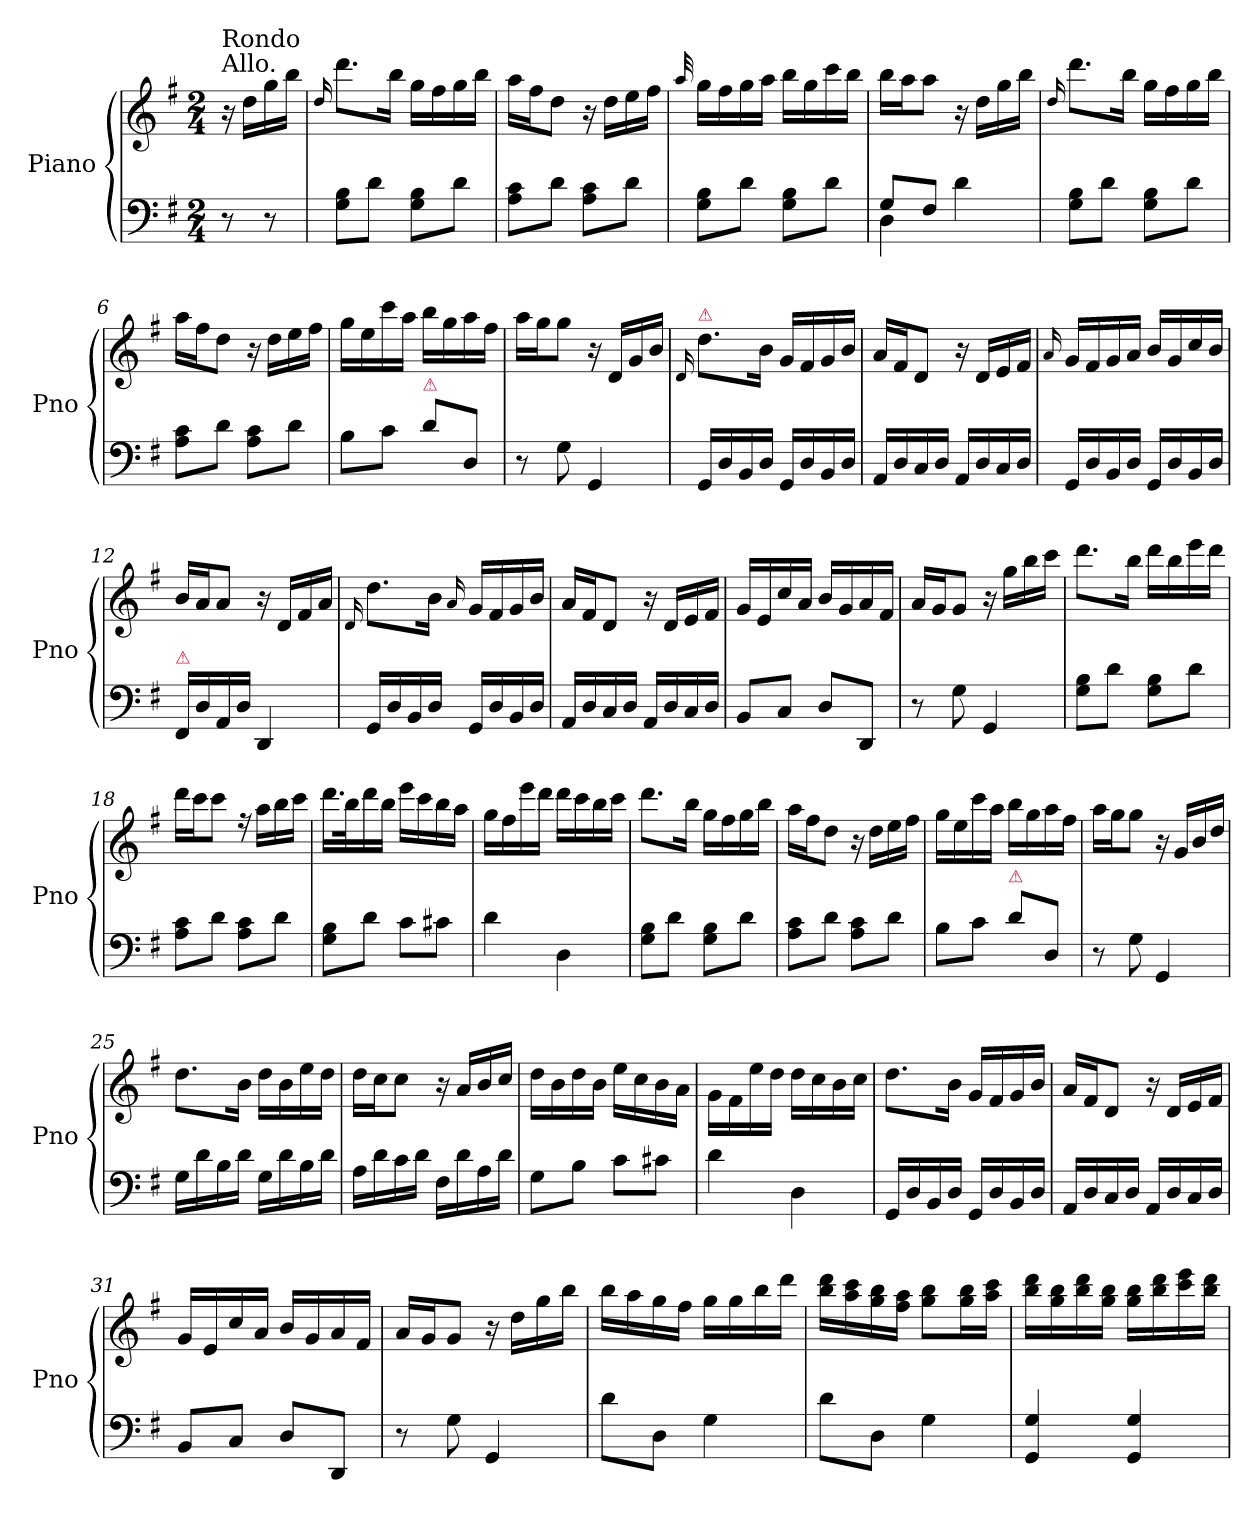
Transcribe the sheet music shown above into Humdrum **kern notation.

**kern	**kern	**dynam
*part2	*part1	*part1
*staff2	*staff1	*staff1
*I"Piano	*I"Piano	*
*I'Pno	*I'Pno	*
*clefF4	*clefG2	*
*k[f#]	*k[f#]	*
*G:	*G:	*
*M2/4	*M2/4	*
=	=	=
!	!LO:TX:a:t=Allo.	!
!	!LO:TX:a:t=Rondo	!
8r	16r	.
.	16dd\LL	.
8r	16gg\	.
.	16bb\JJ	.
=1	=1	=1
.	16qqdd/	.
!	!	!LO:DY:b
8G\ 8B\L	8.ddd\L	pia&colon;
8d\J	.	.
.	16bb\Jk	.
8G\ 8B\L	16gg\LL	.
.	16ff#\	.
8d\J	16gg\	.
.	16bb\JJ	.
=2	=2	=2
8A\ 8c\L	16aa\LL	.
.	16ff#\J	.
8d\J	8dd\J	.
8A\ 8c\L	16r	.
.	16dd\LL	.
8d\J	16ee\	.
.	16ff#\JJ	.
=3	=3	=3
.	32qqaa/	.
8G\ 8B\L	16gg\LL	.
.	16ff#\	.
8d\J	16gg\	.
.	16aa\JJ	.
8G\ 8B\L	16bb\LL	.
.	16gg\	.
8d\J	16ccc\	.
.	16bb\JJ	.
=4	=4	=4
*^	*	*
8G/L	4D\	16bb\LL	.
.	.	16aa\J	.
8F#/J	.	8aa\J	.
4d\	4ryy	16r	.
.	.	16dd\LL	.
.	.	16gg\	.
.	.	16bb\JJ	.
*v	*v	*	*
=5	=5	=5
.	16qqdd/	.
8G\ 8B\L	8.ddd\L	.
8d\J	.	.
.	16bb\Jk	.
8G\ 8B\L	16gg\LL	.
.	16ff#\	.
8d\J	16gg\	.
.	16bb\JJ	.
=6	=6	=6
8A\ 8c\L	16aa\LL	.
.	16ff#\J	.
8d\J	8dd\J	.
8A\ 8c\L	16r	.
.	16dd\LL	.
8d\J	16ee\	.
.	16ff#\JJ	.
=7	=7	=7
8B\L	16gg\LL	.
.	16ee\	.
8c\J	16ccc\	.
.	16aa\JJ	.
!LO:TX:a:color=crimson:t=⚠	!	!
8d\L	16bb\LL	.
.	16gg\	.
8D/J	16aa\	.
.	16ff#\JJ	.
=8	=8	=8
8r	16aa\LL	.
.	16gg\J	.
8G\	8gg\J	.
4GG/	16r	.
.	16d/LL	.
.	16g/	.
.	16b/JJ	.
=9	=9	=9
.	16qqd/	.
!	!LO:TX:a:color=crimson:t=⚠	!
!	!	!LO:DY:b
16GG/LL	8.dd\L	for&colon;
16D/	.	.
16BB/	.	.
16D/JJ	16b\Jk	.
16GG/LL	16g/LL	.
16D/	16f#/	.
16BB/	16g/	.
16D/JJ	16b/JJ	.
=10	=10	=10
16AA/LL	16a/LL	.
16D/	16f#/J	.
16C/	8d/J	.
16D/JJ	.	.
16AA/LL	16r	.
16D/	16d/LL	.
16C/	16e/	.
16D/JJ	16f#/JJ	.
=11	=11	=11
.	16qqa/	.
16GG/LL	16g/LL	.
16D/	16f#/	.
16BB/	16g/	.
16D/JJ	16a/JJ	.
16GG/LL	16b/LL	.
16D/	16g/	.
16BB/	16cc/	.
16D/JJ	16b/JJ	.
=12	=12	=12
!LO:TX:a:color=crimson:t=⚠	!	!
16FF#/LL	16b/LL	.
16D/	16a/J	.
16AA/	8a/J	.
16D/JJ	.	.
4DD/	16r	.
.	16d/LL	.
.	16f#/	.
.	16a/JJ	.
=13	=13	=13
.	16qqd/	.
16GG/LL	8.dd\L	.
16D/	.	.
16BB/	.	.
16D/JJ	16b\Jk	.
.	16qqa/	.
16GG/LL	16g/LL	.
16D/	16f#/	.
16BB/	16g/	.
16D/JJ	16b/JJ	.
=14	=14	=14
16AA/LL	16a/LL	.
16D/	16f#/J	.
16C/	8d/J	.
16D/JJ	.	.
16AA/LL	16r	.
16D/	16d/LL	.
16C/	16e/	.
16D/JJ	16f#/JJ	.
=15	=15	=15
8BB/L	16g/LL	.
.	16e/	.
8C/J	16cc/	.
.	16a/JJ	.
8D/L	16b/LL	.
.	16g/	.
8DD/J	16a/	.
.	16f#/JJ	.
=16	=16	=16
8r	16a/LL	.
.	16g/J	.
8G\	8g/J	.
4GG/	16r	.
.	16gg\LL	.
.	16bb\	.
.	16ccc\JJ	.
=17	=17	=17
8G\ 8B\L	8.ddd\L	.
8d\J	.	.
.	16bb\Jk	.
8G\ 8B\L	16ddd\LL	.
.	16bb\	.
8d\J	16eee\	.
.	16ddd\JJ	.
=18	=18	=18
8A\ 8c\L	16ddd\LL	.
.	16ccc\J	.
8d\J	8ccc\J	.
8A\ 8c\L	16rff	.
.	16aa\LL	.
8d\J	16bb\	.
.	16ccc\JJ	.
=19	=19	=19
8G\ 8B\L	16.ddd\LL	.
.	32bb\K	.
8d\J	16ddd\	.
.	16bb\JJ	.
8c\L	16eee\LL	.
.	16ccc\	.
8c#X\J	16bb\	.
.	16aa\JJ	.
=20	=20	=20
4d\	16gg\LL	.
.	16ff#\	.
.	16eee\	.
.	16ddd\JJ	.
4D\	16ddd\LL	.
.	16ccc\	.
.	16bb\	.
.	16ccc\JJ	.
=21	=21	=21
8G\ 8B\L	8.ddd\L	.
8d\J	.	.
.	16bb\Jk	.
8G\ 8B\L	16gg\LL	.
.	16ff#\	.
8d\J	16gg\	.
.	16bb\JJ	.
=22	=22	=22
8A\ 8c\L	16aa\LL	.
.	16ff#\J	.
8d\J	8dd\J	.
8A\ 8c\L	16r	.
.	16dd\LL	.
8d\J	16ee\	.
.	16ff#\JJ	.
=23	=23	=23
8B\L	16gg\LL	.
.	16ee\	.
8c\J	16ccc\	.
.	16aa\JJ	.
!LO:TX:a:color=crimson:t=⚠	!	!
8d\L	16bb\LL	.
.	16gg\	.
8D/J	16aa\	.
.	16ff#\JJ	.
=24	=24	=24
8r	16aa\LL	.
.	16gg\J	.
8G\	8gg\J	.
4GG/	16r	.
.	16g/LL	.
.	16b/	.
.	16dd/JJ	.
=25	=25	=25
16G\LL	8.dd\L	.
16d\	.	.
16B\	.	.
16d\JJ	16b\Jk	.
16G\LL	16dd\LL	.
16d\	16b\	.
16B\	16ee\	.
16d\JJ	16dd\JJ	.
=26	=26	=26
16A\LL	16dd\LL	.
16d\	16cc\J	.
16c\	8cc\J	.
16d\JJ	.	.
16F#\LL	16r	.
16d\	16a/LL	.
16A\	16b/	.
16d\JJ	16cc/JJ	.
=27	=27	=27
8G\L	16dd\LL	.
.	16b\	.
8B\J	16dd\	.
.	16b\JJ	.
8c\L	16ee\LL	.
.	16cc\	.
8c#X\J	16b\	.
.	16a\JJ	.
=28	=28	=28
4d\	16g\LL	.
.	16f#\	.
.	16ee\	.
.	16dd\JJ	.
4D\	16dd\LL	.
.	16cc\	.
.	16b\	.
.	16cc\JJ	.
=29	=29	=29
16GG/LL	8.dd\L	.
16D/	.	.
16BB/	.	.
16D/JJ	16b\Jk	.
16GG/LL	16g/LL	.
16D/	16f#/	.
16BB/	16g/	.
16D/JJ	16b/JJ	.
=30	=30	=30
16AA/LL	16a/LL	.
16D/	16f#/J	.
16C/	8d/J	.
16D/JJ	.	.
16AA/LL	16r	.
16D/	16d/LL	.
16C/	16e/	.
16D/JJ	16f#/JJ	.
=31	=31	=31
8BB/L	16g/LL	.
.	16e/	.
8C/J	16cc/	.
.	16a/JJ	.
8D/L	16b/LL	.
.	16g/	.
8DD/J	16a/	.
.	16f#/JJ	.
=32	=32	=32
8r	16a/LL	.
.	16g/J	.
8G\	8g/J	.
4GG/	16r	.
.	16dd\LL	.
.	16gg\	.
.	16bb\JJ	.
=33	=33	=33
8d\L	16bb\LL	.
.	16aa\	.
8D\J	16gg\	.
.	16ff#\JJ	.
4G\	16gg\LL	.
.	16gg\	.
.	16bb\	.
.	16ddd\JJ	.
=34	=34	=34
8d\L	16bb\ 16ddd\LL	.
.	16aa\ 16ccc\	.
8D\J	16gg\ 16bb\	.
.	16ff#\ 16aa\JJ	.
4G\	8gg\ 8bb\L	.
.	16gg\ 16bb\L	.
.	16aa\ 16ccc\JJ	.
=35	=35	=35
4GG/ 4G/	16bb\ 16ddd\LL	.
.	16gg\ 16bb\	.
.	16bb\ 16ddd\	.
.	16gg\ 16bb\JJ	.
4GG/ 4G/	16gg\ 16bb\LL	.
.	16bb\ 16ddd\	.
.	16ccc\ 16eee\	.
.	16bb\ 16ddd\JJ	.
=	=	=
*-	*-	*-
